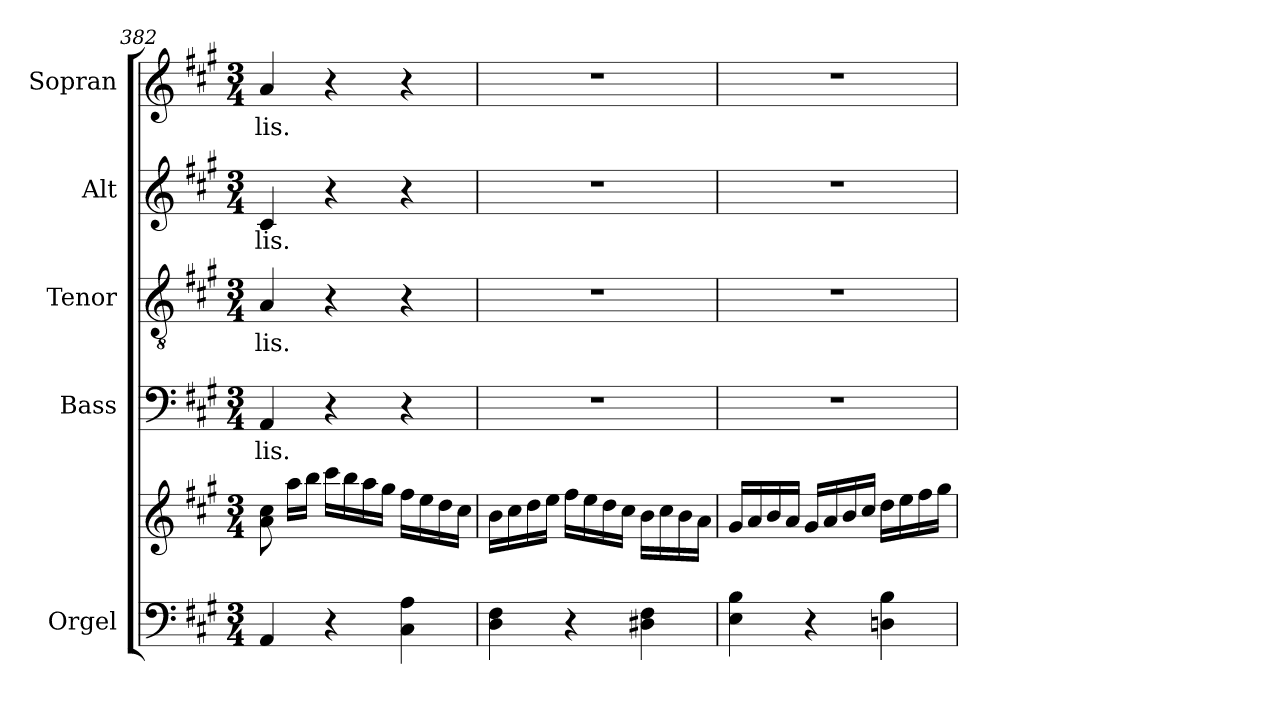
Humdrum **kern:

**kern	**kern	**kern	**text	**kern	**text	**kern	**text	**kern	**text
*part5	*part5	*part4	*part4	*part3	*part3	*part2	*part2	*part1	*part1
*staff6	*staff5	*staff4	*staff4	*staff3	*staff3	*staff2	*staff2	*staff1	*staff1
*I"Orgel	*	*I"Bass	*	*I"Tenor	*	*I"Alt	*	*I"Sopran	*
*I'Org.	*	*I'B.	*	*I'T.	*	*I'A.	*	*I'S.	*
!!LO:PB:g=z
*clefF4	*clefG2	*clefF4	*	*clefGv2	*	*clefG2	*	*clefG2	*
*k[f#c#g#]	*k[f#c#g#]	*k[f#c#g#]	*	*k[f#c#g#]	*	*k[f#c#g#]	*	*k[f#c#g#]	*
*A:	*A:	*A:	*	*A:	*	*A:	*	*A:	*
*M3/4	*M3/4	*M3/4	*	*M3/4	*	*M3/4	*	*M3/4	*
=382	=382	=382	=382	=382	=382	=382	=382	=382	=382
!	!	!	!LO:LY:b	!	!LO:LY:b	!	!LO:LY:b	!	!LO:LY:b
4AA/	8a\ 8cc#\	4AA/	-lis.	4A/	-lis.	4c#/	-lis.	4a/	-lis.
.	16aa\LL	.	.	.	.	.	.	.	.
.	16bb\JJ	.	.	.	.	.	.	.	.
4r	16ccc#\LL	4r	.	4r	.	4r	.	4r	.
.	16bb\	.	.	.	.	.	.	.	.
.	16aa\	.	.	.	.	.	.	.	.
.	16gg#\JJ	.	.	.	.	.	.	.	.
4C#\ 4A\	16ff#\LL	4r	.	4r	.	4r	.	4r	.
.	16ee\	.	.	.	.	.	.	.	.
.	16dd\	.	.	.	.	.	.	.	.
.	16cc#\JJ	.	.	.	.	.	.	.	.
=383	=383	=383	=383	=383	=383	=383	=383	=383	=383
4D\ 4F#\	16b\LL	2.r	.	2.r	.	2.r	.	2.r	.
.	16cc#\	.	.	.	.	.	.	.	.
.	16dd\	.	.	.	.	.	.	.	.
.	16ee\JJ	.	.	.	.	.	.	.	.
4r	16ff#\LL	.	.	.	.	.	.	.	.
.	16ee\	.	.	.	.	.	.	.	.
.	16dd\	.	.	.	.	.	.	.	.
.	16cc#\JJ	.	.	.	.	.	.	.	.
4D#X\ 4F#\	16b\LL	.	.	.	.	.	.	.	.
.	16cc#\	.	.	.	.	.	.	.	.
.	16b\	.	.	.	.	.	.	.	.
.	16a\JJ	.	.	.	.	.	.	.	.
=384	=384	=384	=384	=384	=384	=384	=384	=384	=384
4E\ 4B\	16g#/LL	2.r	.	2.r	.	2.r	.	2.r	.
.	16a/	.	.	.	.	.	.	.	.
.	16b/	.	.	.	.	.	.	.	.
.	16a/JJ	.	.	.	.	.	.	.	.
4r	16g#/LL	.	.	.	.	.	.	.	.
.	16a/	.	.	.	.	.	.	.	.
.	16b/	.	.	.	.	.	.	.	.
.	16cc#/JJ	.	.	.	.	.	.	.	.
4Dn\ 4B\	16dd\LL	.	.	.	.	.	.	.	.
.	16ee\	.	.	.	.	.	.	.	.
.	16ff#\	.	.	.	.	.	.	.	.
.	16gg#\JJ	.	.	.	.	.	.	.	.
=	=	=	=	=	=	=	=	=	=
*-	*-	*-	*-	*-	*-	*-	*-	*-	*-
